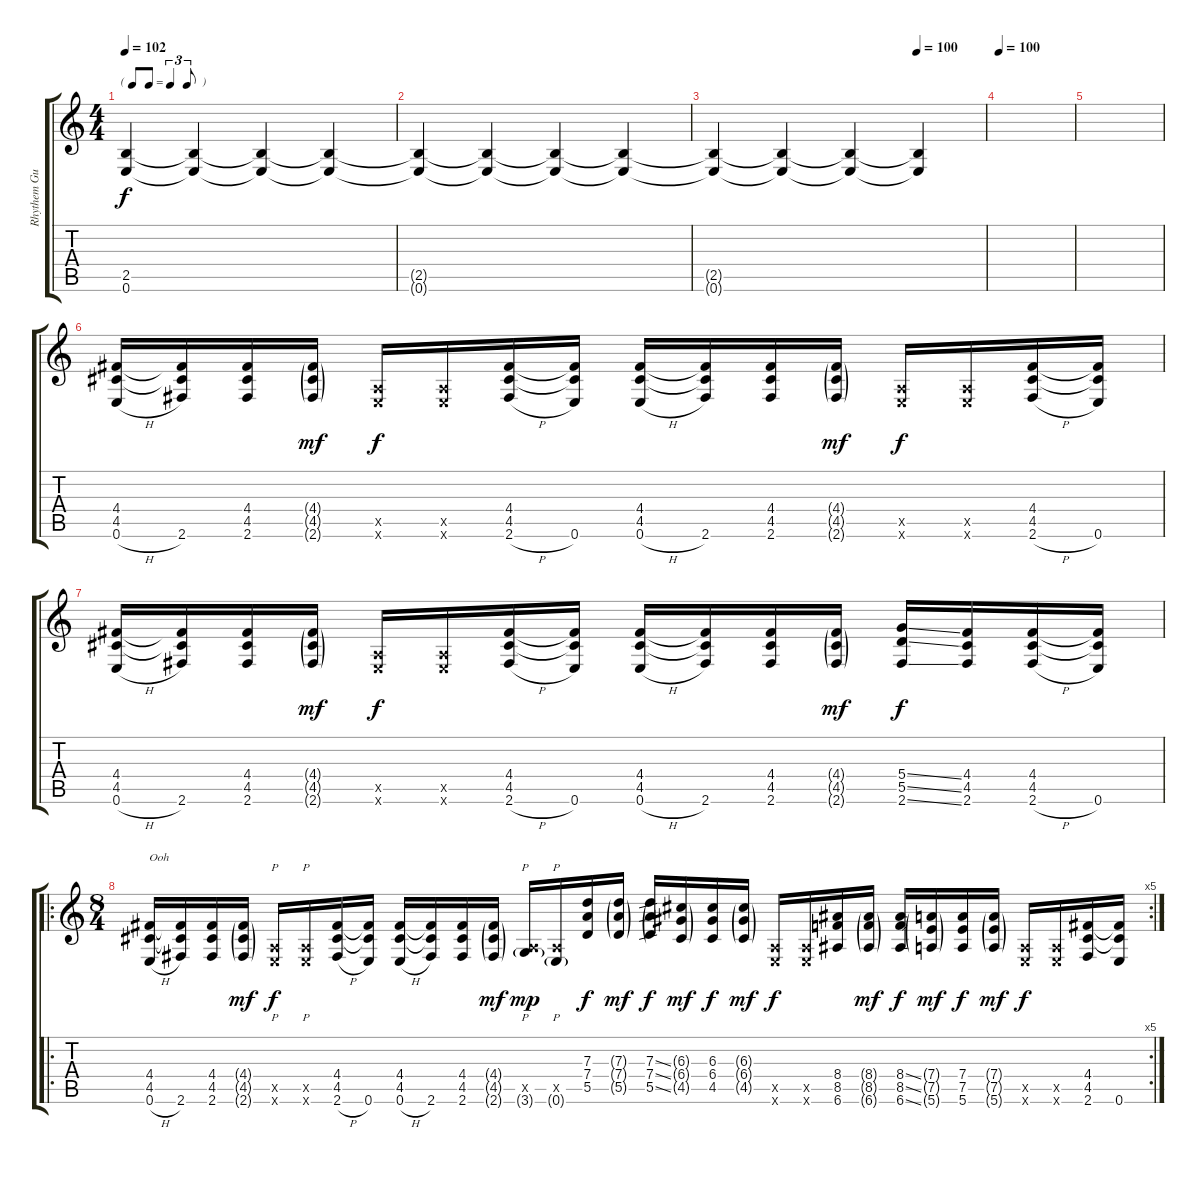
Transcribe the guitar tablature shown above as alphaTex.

\track ("Rhythem Guitar" "Rhythem Gu") {instrument overdrivenguitar}
\staff {score tabs}
\tuning (E4 B3 G3 D3 A2 E2) {hide}
\ts (4 4)
\tf triplet8th
\tempo 102
\clef g2
\ks c
(2.5{t} 0.6{t}).4{dy f} (2.5{t} 0.6{t}).4 (2.5{t} 0.6{t}).4 (2.5{t} 0.6{t}).4 |
(2.5{t} 0.6{t}).4{volume 11} (2.5{t} 0.6{t}).4{volume 10} (2.5{t} 0.6{t}).4{volume 9} (2.5{t} 0.6{t}).4{volume 8} |
\tempo (100 0.75)
(2.5{t} 0.6{t}).4{volume 7} (2.5{t} 0.6{t}).4{volume 6} (2.5{t} 0.6{t}).4 (2.5{t} 0.6{t}).4 |
\tempo 100
|
|
(4.4 4.5 0.6{h}).16{volume 15 balance 14} (4.4{t} 4.5{t} 2.6).16 (4.4 4.5 2.6).16 (4.4{g} 4.5{g} 2.6{g}).16{dy mf} (0.5{x} 0.6{x}).16{dy f} (0.5{x} 0.6{x}).16 (4.4 4.5 2.6{h}).16 (4.4{t} 4.5{t} 0.6).16 (4.4 4.5 0.6{h}).16 (4.4{t} 4.5{t} 2.6).16 (4.4 4.5 2.6).16 (4.4{g} 4.5{g} 2.6{g}).16{dy mf} (0.5{x} 0.6{x}).16{dy f} (0.5{x} 0.6{x}).16 (4.4 4.5 2.6{h}).16 (4.4{t} 4.5{t} 0.6).16 |
(4.4 4.5 0.6{h}).16 (4.4{t} 4.5{t} 2.6).16 (4.4 4.5 2.6).16 (4.4{g} 4.5{g} 2.6{g}).16{dy mf} (0.5{x} 0.6{x}).16{dy f} (0.5{x} 0.6{x}).16 (4.4 4.5 2.6{h}).16 (4.4{t} 4.5{t} 0.6).16 (4.4 4.5 0.6{h}).16 (4.4{t} 4.5{t} 2.6).16 (4.4 4.5 2.6).16 (4.4{g} 4.5{g} 2.6{g}).16{dy mf} (5.4{ss} 5.5{ss} 2.6{ss}).16{dy f} (4.4 4.5 2.6).16 (4.4 4.5 2.6{h}).16 (4.4{t} 4.5{t} 0.6).16 |
\ro
\rc 5
\ts (8 4)
(4.4 4.5 0.6{h}).16{txt "Ooh" volume 12 balance 6} (4.4{t} 4.5{t} 2.6).16 (4.4 4.5 2.6).16 (4.4{g} 4.5{g} 2.6{g}).16{dy mf} (0.5{x} 0.6{x}).16{p dy f} (0.5{x} 0.6{x}).16{p} (4.4 4.5 2.6{h}).16 (4.4{t} 4.5{t} 0.6).16 (4.4 4.5 0.6{h}).16 (4.4{t} 4.5{t} 2.6).16 (4.4 4.5 2.6).16 (4.4{g} 4.5{g} 2.6{g}).16{dy mf} (0.5{x} 3.6{g}).16{p dy mp} (0.5{x} 0.6{g}).16{p} (7.3 7.4 5.5).16{dy f} (7.3{g} 7.4{g} 5.5{g}).16{dy mf} (7.3{ss} 7.4{ss} 5.5{ss}).16{dy f} (6.3{g} 6.4{g} 4.5{g}).16{dy mf} (6.3 6.4 4.5).16{dy f} (6.3{g} 6.4{g} 4.5{g}).16{dy mf} (0.5{x} 0.6{x}).16{dy f} (0.5{x} 0.6{x}).16 (8.4 8.5 6.6).16 (8.4{g} 8.5{g} 6.6{g}).16{dy mf} (8.4{ss} 8.5{ss} 6.6{ss}).16{dy f} (7.4{g} 7.5{g} 5.6{g}).16{dy mf} (7.4 7.5 5.6).16{dy f} (7.4{g} 7.5{g} 5.6{g}).16{dy mf} (0.5{x} 0.6{x}).16{dy f} (0.5{x} 0.6{x}).16 (4.4 4.5 2.6).16 (4.4{t} 4.5{t} 0.6).16
